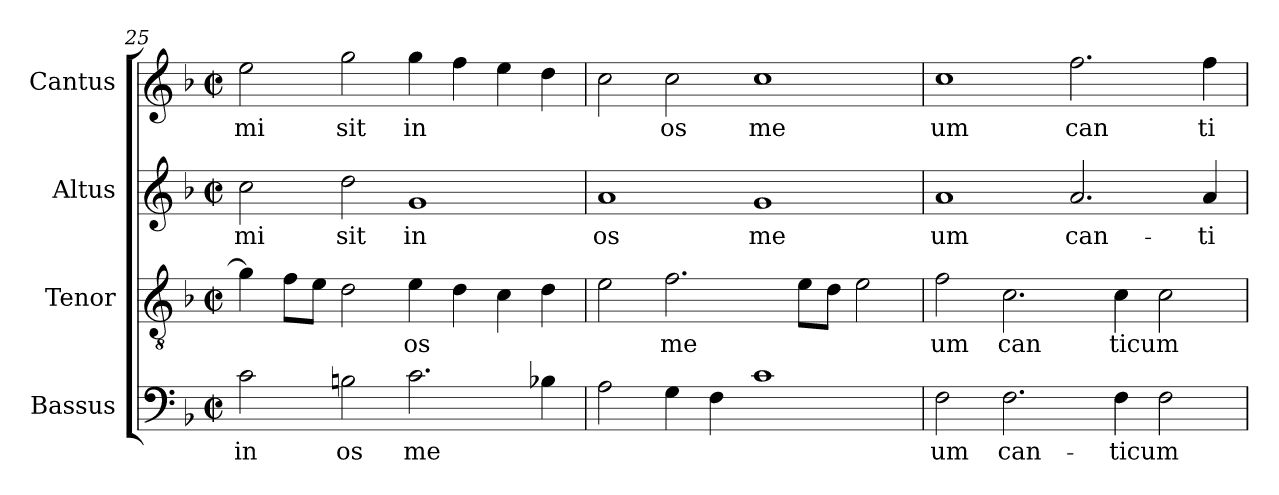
**kern	**text	**kern	**text	**kern	**text	**kern	**text
*part4	*part4	*part3	*part3	*part2	*part2	*part1	*part1
*staff4	*staff4	*staff3	*staff3	*staff2	*staff2	*staff1	*staff1
*I"Bassus	*	*I"Tenor	*	*I"Altus	*	*I"Cantus	*
*clefF4	*	*clefGv2	*	*clefG2	*	*clefG2	*
*k[b-]	*	*k[b-]	*	*k[b-]	*	*k[b-]	*
*F:	*	*F:	*	*F:	*	*F:	*
*M2/2	*	*M2/2	*	*M2/2	*	*M2/2	*
*met(c|)	*	*met(c|)	*	*met(c|)	*	*met(c|)	*
=25	=25	=25	=25	=25	=25	=25	=25
!	!LO:LY:b:cj	!	!	!	!LO:LY:b:cj	!	!LO:LY:b:cj
2c\	in	4g\]	.	2cc\	mi	2ee\	mi
.	.	8f\L	.	.	.	.	.
.	.	8e\J	.	.	.	.	.
!	!LO:LY:b:cj	!	!	!	!LO:LY:b:cj	!	!LO:LY:b:cj
2Bn\	os	2d\	.	2dd\	sit	2gg\	sit
!	!LO:LY:b	!	!LO:LY:b:cj	!	!LO:LY:b:cj	!	!LO:LY:b:cj
2.c\	me	4e\	os	1g	in	4gg\	in
.	.	4d\	.	.	.	4ff\	.
.	.	4c\	.	.	.	4ee\	.
4B-X\	.	4d\	.	.	.	4dd\	.
=26	=26	=26	=26	=26	=26	=26	=26
!	!	!	!	!	!LO:LY:b:cj	!	!
2A\	.	2e\	.	1a	os	2cc\	.
!	!	!	!LO:LY:b	!	!	!	!LO:LY:b:cj
4G\	.	2.f\	me	.	.	2cc\	os
4F\	.	.	.	.	.	.	.
!	!	!	!	!	!LO:LY:b:cj	!	!LO:LY:b:cj
1c	.	.	.	1g	me	1cc	me
.	.	8e\L	.	.	.	.	.
.	.	8d\J	.	.	.	.	.
.	.	2e\	.	.	.	.	.
!!LO:LB:g=z
=27	=27	=27	=27	=27	=27	=27	=27
!	!LO:LY:b:cj	!	!LO:LY:b:cj	!	!LO:LY:b:cj	!	!LO:LY:b:cj
2F\	um	2f\	um	1a	um	1cc	um
!	!LO:LY:b:cj	!	!LO:LY:b:cj	!	!	!	!
2.F\	can-	2.c\	can	.	.	.	.
!	!	!	!	!	!LO:LY:b:cj	!	!LO:LY:b:cj
.	.	.	.	2.a/	can-	2.ff\	can
!	!LO:LY:b	!	!LO:LY:b	!	!	!	!
4F\	-ticum	4c\	ticum	.	.	.	.
2F\	.	2c\	.	.	.	.	.
!	!	!	!	!	!LO:LY:b:cj	!	!LO:LY:b:cj
.	.	.	.	4a/	-ti-	4ff\	ti
=	=	=	=	=	=	=	=
*-	*-	*-	*-	*-	*-	*-	*-
